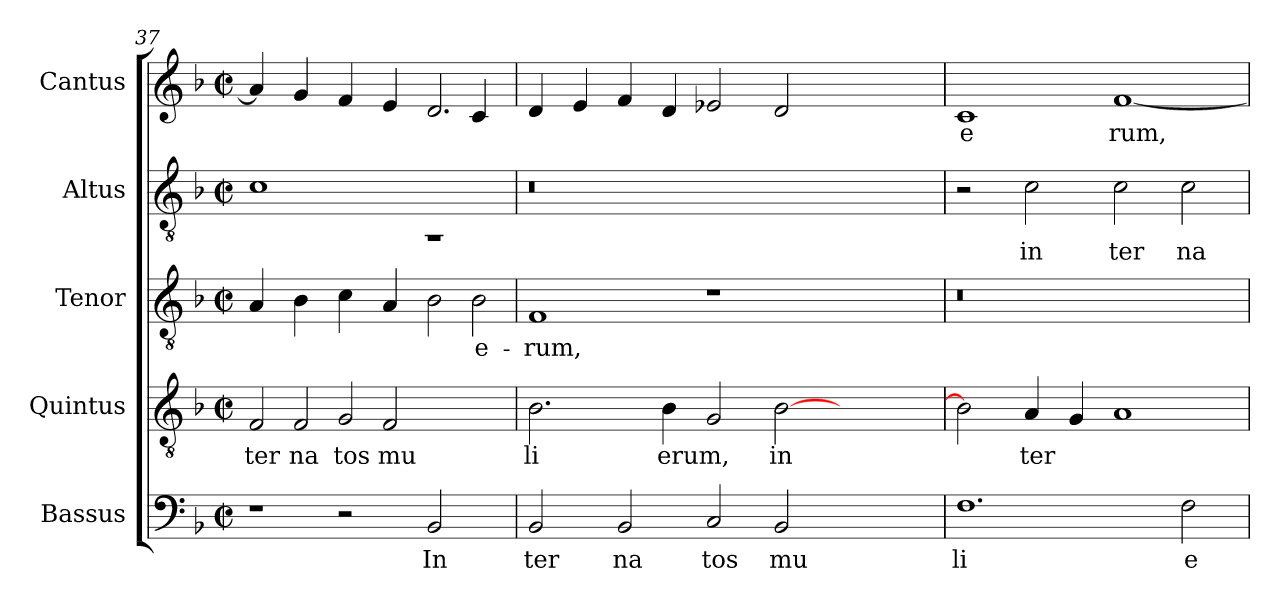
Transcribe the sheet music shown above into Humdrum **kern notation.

**kern	**text	**kern	**text	**kern	**text	**kern	**text	**kern	**text
*part5	*part5	*part4	*part4	*part3	*part3	*part2	*part2	*part1	*part1
*staff5	*staff5	*staff4	*staff4	*staff3	*staff3	*staff2	*staff2	*staff1	*staff1
*I"Bassus	*	*I"Quintus	*	*I"Tenor	*	*I"Altus	*	*I"Cantus	*
!!LO:PB:g=z
*clefF4	*	*clefGv2	*	*clefGv2	*	*clefGv2	*	*clefG2	*
*k[b-]	*	*k[b-]	*	*k[b-]	*	*k[b-]	*	*k[b-]	*
*F:	*	*F:	*	*F:	*	*F:	*	*F:	*
*M2/2	*	*M2/2	*	*M2/2	*	*M2/2	*	*M2/2	*
*met(c|)	*	*met(c|)	*	*met(c|)	*	*met(c|)	*	*met(c|)	*
=37	=37	=37	=37	=37	=37	=37	=37	=37	=37
!LO:N:vis=1	!	!LO:N:vis=2	!LO:LY:b:cj	!	!	!	!	!	!
2r	.	4F/	ter	4A/	.	1c	.	4a/]	.
!	!	!LO:N:vis=2	!LO:LY:b:cj	!	!	!	!	!	!
.	.	4F/	na	4B-\	.	.	.	4g/	.
!	!	!LO:N:vis=2	!LO:LY:b:cj	!	!	!	!	!	!
2r	.	4G/	tos	4c\	.	.	.	4f/	.
!	!	!LO:N:vis=2	!LO:LY:b:cj	!	!	!	!	!	!
.	.	4F/	mu	4A/	.	.	.	4e/	.
!LO:N:vis=2	!LO:LY:b:cj	!	!	!LO:N:vis=2	!	!LO:N:vis=1	!	!LO:N:vis=2.	!
4BB-/	In	2ryy	.	4B-\	.	4rAA	.	4d/	.
!	!	!	!	!LO:N:vis=2	!LO:LY:b:cj	!	!	!	!
4ryy	.	.	.	4B-\	-e-	4ryy	.	4c/	.
=38	=38	=38	=38	=38	=38	=38	=38	=38	=38
!	!LO:LY:b:cj	!	!LO:LY:b:cj	!	!LO:LY:b:cj	!	!	!	!
2BB-/	ter	2.B-\	li	1F	-rum,	0r	.	4d/	.
.	.	.	.	.	.	.	.	4e/	.
!	!LO:LY:b:cj	!	!	!	!	!	!	!	!
2BB-/	na	.	.	.	.	.	.	4f/	.
!	!	!	!LO:LY:b	!	!	!	!	!	!
.	.	4B-\	erum,	.	.	.	.	4d/	.
!	!LO:LY:b:cj	!	!	!LO:N:vis=1	!	!	!	!	!
2C/	tos	2G/	.	0r	.	.	.	2e-X/	.
!	!LO:LY:b:cj	!	!LO:LY:b:cj	!	!	!	!	!	!
2BB-/	mu	[>2B-\	in	.	.	.	.	2d/	.
1ryy	.	1ryy	.	.	.	1ryy	.	1ryy	.
=39	=39	=39	=39	=39	=39	=39	=39	=39	=39
!	!LO:LY:b:cj	!	!	!	!	!	!	!	!LO:LY:b:cj
1.F	li	2B-\]	.	0r	.	2r	.	1c	e
!	!	!	!LO:LY:b	!	!	!	!LO:LY:b:cj	!	!
.	.	4A/	ter	.	.	2c\	in	.	.
.	.	4G/	.	.	.	.	.	.	.
!	!	!	!	!	!	!	!LO:LY:b:cj	!	!LO:LY:b
.	.	1A	.	.	.	2c\	ter	[<1f	rum,
!	!LO:LY:b:cj	!	!	!	!	!	!LO:LY:b:cj	!	!
2F\	e	.	.	.	.	2c\	na	.	.
=	=	=	=	=	=	=	=	=	=
*-	*-	*-	*-	*-	*-	*-	*-	*-	*-
